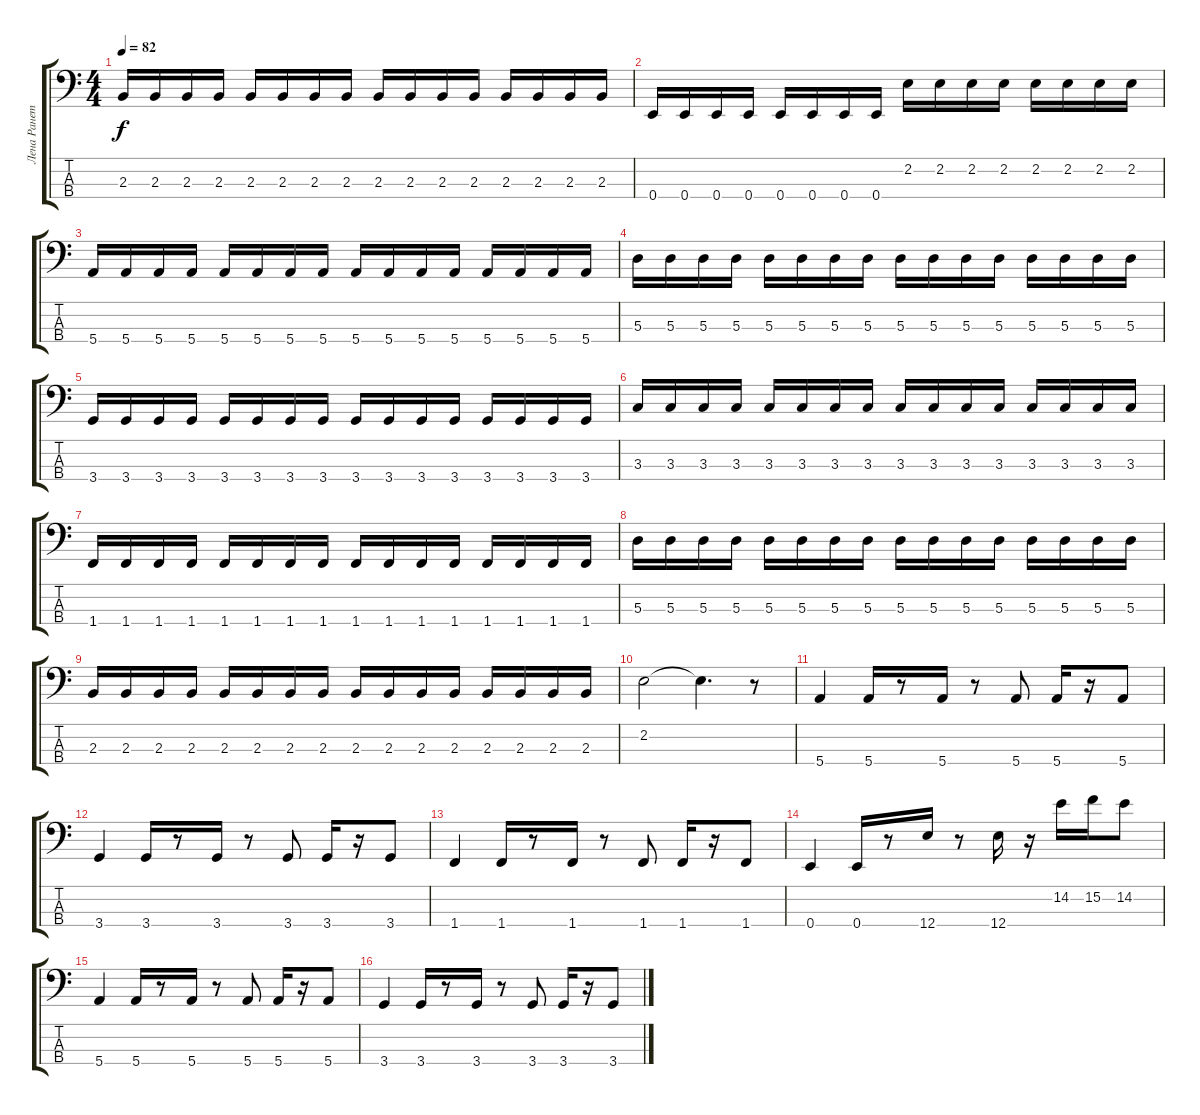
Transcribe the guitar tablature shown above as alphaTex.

\track ("Лена Ранетка" "Лена Ранет") {instrument electricbassfinger}
\staff {score tabs}
\tuning (G2 D2 A1 E1) {hide}
\ts (4 4)
\tempo 82
\clef f4
\ks c
2.3.16{dy f} 2.3.16 2.3.16 2.3.16 2.3.16 2.3.16 2.3.16 2.3.16 2.3.16 2.3.16 2.3.16 2.3.16 2.3.16 2.3.16 2.3.16 2.3.16 |
0.4.16 0.4.16 0.4.16 0.4.16 0.4.16 0.4.16 0.4.16 0.4.16 2.2.16 2.2.16 2.2.16 2.2.16 2.2.16 2.2.16 2.2.16 2.2.16 |
5.4.16 5.4.16 5.4.16 5.4.16 5.4.16 5.4.16 5.4.16 5.4.16 5.4.16 5.4.16 5.4.16 5.4.16 5.4.16 5.4.16 5.4.16 5.4.16 |
5.3.16 5.3.16 5.3.16 5.3.16 5.3.16 5.3.16 5.3.16 5.3.16 5.3.16 5.3.16 5.3.16 5.3.16 5.3.16 5.3.16 5.3.16 5.3.16 |
3.4.16 3.4.16 3.4.16 3.4.16 3.4.16 3.4.16 3.4.16 3.4.16 3.4.16 3.4.16 3.4.16 3.4.16 3.4.16 3.4.16 3.4.16 3.4.16 |
3.3.16 3.3.16 3.3.16 3.3.16 3.3.16 3.3.16 3.3.16 3.3.16 3.3.16 3.3.16 3.3.16 3.3.16 3.3.16 3.3.16 3.3.16 3.3.16 |
1.4.16 1.4.16 1.4.16 1.4.16 1.4.16 1.4.16 1.4.16 1.4.16 1.4.16 1.4.16 1.4.16 1.4.16 1.4.16 1.4.16 1.4.16 1.4.16 |
5.3.16 5.3.16 5.3.16 5.3.16 5.3.16 5.3.16 5.3.16 5.3.16 5.3.16 5.3.16 5.3.16 5.3.16 5.3.16 5.3.16 5.3.16 5.3.16 |
2.3.16 2.3.16 2.3.16 2.3.16 2.3.16 2.3.16 2.3.16 2.3.16 2.3.16 2.3.16 2.3.16 2.3.16 2.3.16 2.3.16 2.3.16 2.3.16 |
2.2.2 2.2{t}.4{d} r.8 |
5.4.4 5.4.16 r.8 5.4.16 r.8 5.4.8 5.4.16 r.16 5.4.8 |
3.4.4 3.4.16 r.8 3.4.16 r.8 3.4.8 3.4.16 r.16 3.4.8 |
1.4.4 1.4.16 r.8 1.4.16 r.8 1.4.8 1.4.16 r.16 1.4.8 |
0.4.4 0.4.16 r.8 12.4.16 r.8 12.4.16 r.16 14.2.16 15.2.16 14.2.8 |
5.4.4 5.4.16 r.8 5.4.16 r.8 5.4.8 5.4.16 r.16 5.4.8 |
3.4.4 3.4.16 r.8 3.4.16 r.8 3.4.8 3.4.16 r.16 3.4.8
